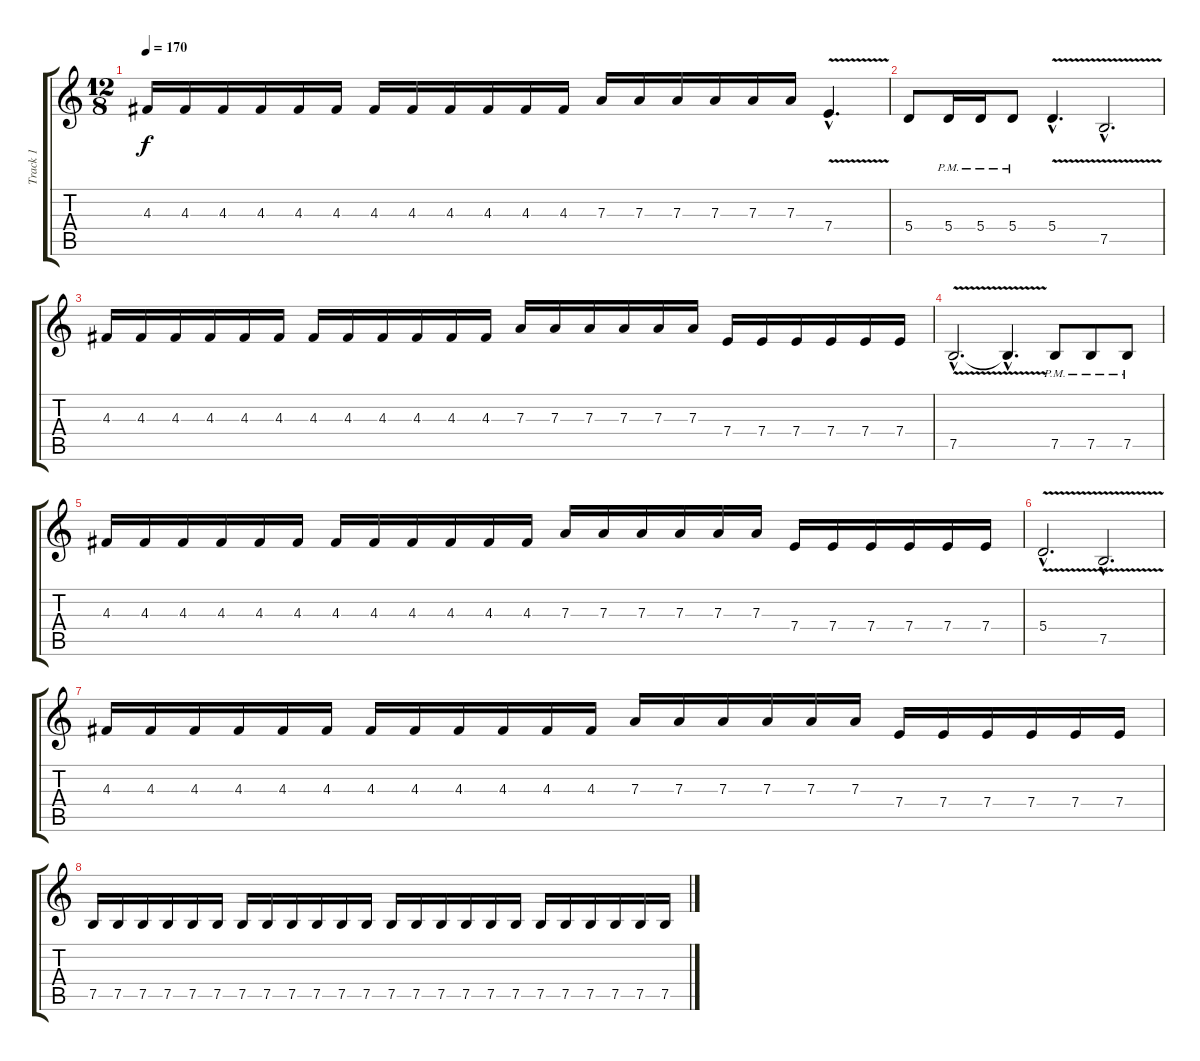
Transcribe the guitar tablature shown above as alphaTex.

\track ("Track 1" "Track 1") {instrument overdrivenguitar}
\staff {score tabs}
\tuning (B3 Gb3 D3 A2 E2 B1) {hide}
\ts (12 8)
\tempo 170
\clef g2
\ks c
4.3.16{dy f} 4.3.16 4.3.16 4.3.16 4.3.16 4.3.16 4.3.16 4.3.16 4.3.16 4.3.16 4.3.16 4.3.16 7.3.16 7.3.16 7.3.16 7.3.16 7.3.16 7.3.16 7.4{v hac}.4{d} |
5.4.8 5.4{pm}.16 5.4{pm}.16 5.4{pm}.8 5.4{v hac}.4{d} 7.5{v hac}.2{d} |
4.3.16 4.3.16 4.3.16 4.3.16 4.3.16 4.3.16 4.3.16 4.3.16 4.3.16 4.3.16 4.3.16 4.3.16 7.3.16 7.3.16 7.3.16 7.3.16 7.3.16 7.3.16 7.4.16 7.4.16 7.4.16 7.4.16 7.4.16 7.4.16 |
7.5{v hac}.2{d} 7.5{hac t}.4{d} 7.5{pm}.8 7.5{pm}.8 7.5{pm}.8 |
4.3.16 4.3.16 4.3.16 4.3.16 4.3.16 4.3.16 4.3.16 4.3.16 4.3.16 4.3.16 4.3.16 4.3.16 7.3.16 7.3.16 7.3.16 7.3.16 7.3.16 7.3.16 7.4.16 7.4.16 7.4.16 7.4.16 7.4.16 7.4.16 |
5.4{v hac}.2{d} 7.5{v hac}.2{d} |
4.3.16 4.3.16 4.3.16 4.3.16 4.3.16 4.3.16 4.3.16 4.3.16 4.3.16 4.3.16 4.3.16 4.3.16 7.3.16 7.3.16 7.3.16 7.3.16 7.3.16 7.3.16 7.4.16 7.4.16 7.4.16 7.4.16 7.4.16 7.4.16 |
7.5.16 7.5.16 7.5.16 7.5.16 7.5.16 7.5.16 7.5.16 7.5.16 7.5.16 7.5.16 7.5.16 7.5.16 7.5.16 7.5.16 7.5.16 7.5.16 7.5.16 7.5.16 7.5.16 7.5.16 7.5.16 7.5.16 7.5.16 7.5.16
